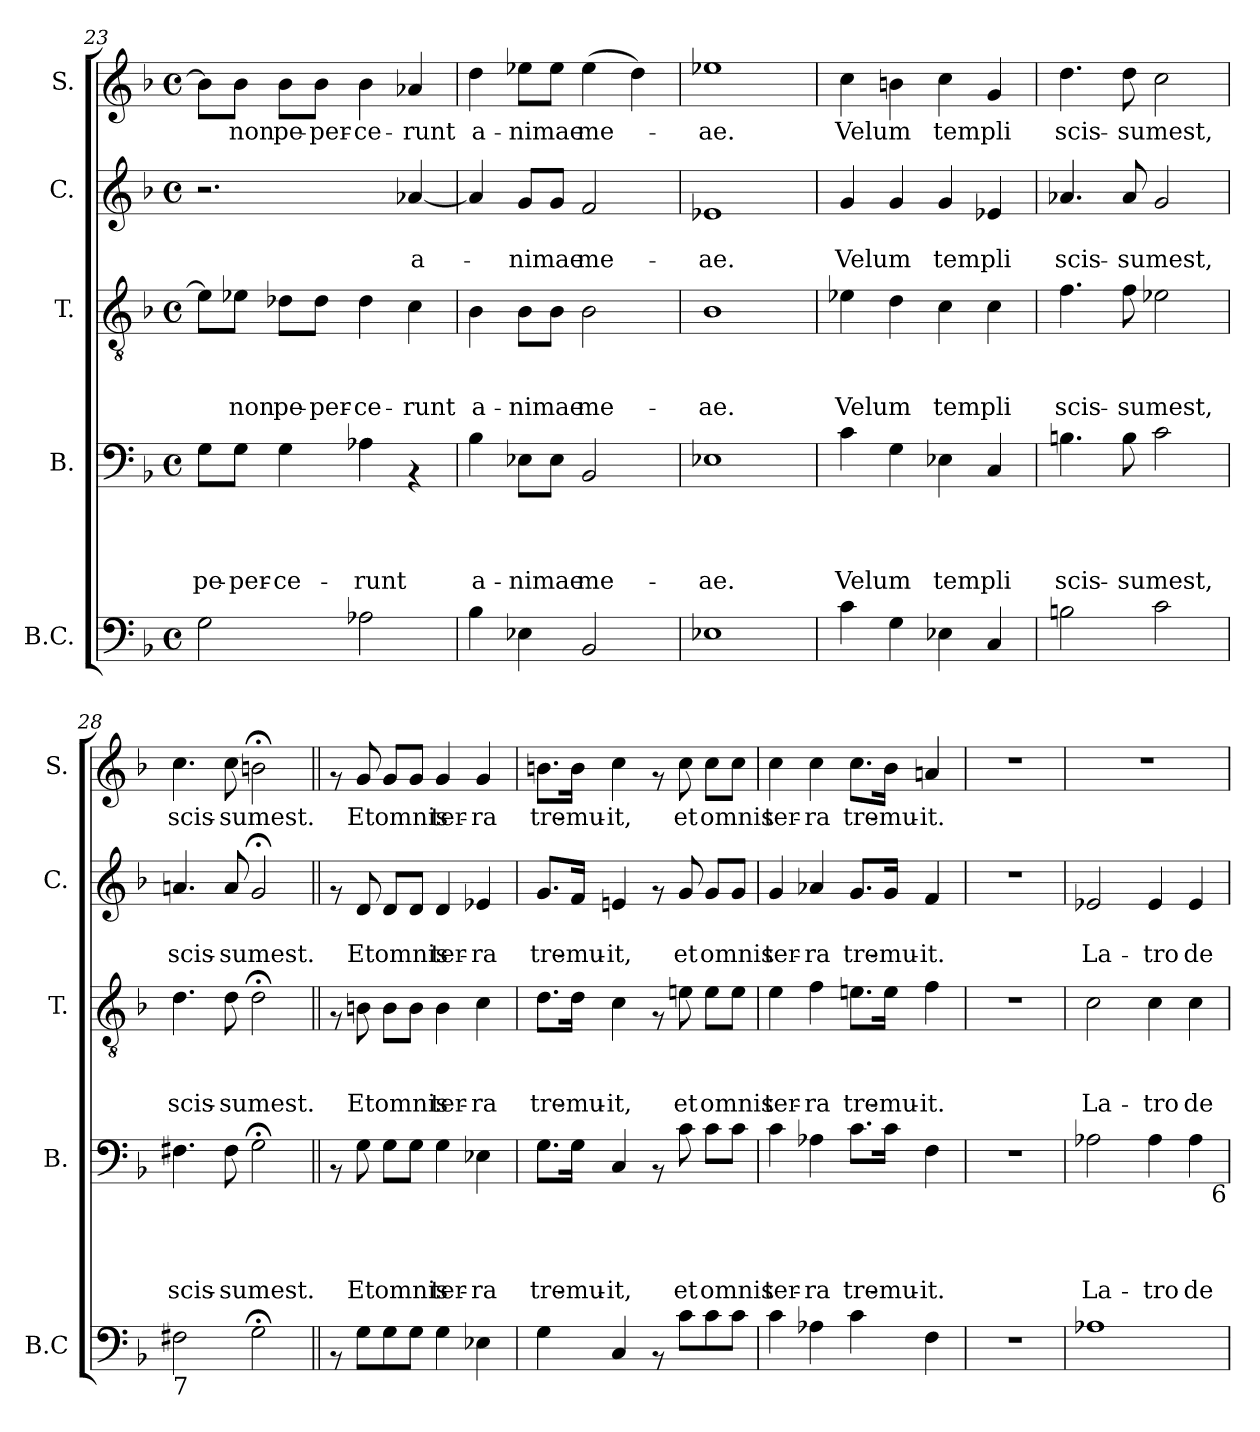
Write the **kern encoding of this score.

**kern	**kern	**text	**text	**text	**text	**kern	**text	**text	**text	**kern	**text	**text	**kern	**text
*part5	*part4	*part4	*part4	*part4	*part4	*part3	*part3	*part3	*part3	*part2	*part2	*part2	*part1	*part1
*staff5	*staff4	*staff4	*staff4	*staff4	*staff4	*staff3	*staff3	*staff3	*staff3	*staff2	*staff2	*staff2	*staff1	*staff1
*I"B.C.	*I"B.	*	*	*	*	*I"T.	*	*	*	*I"C.	*	*	*I"S.	*
*I'B.C	*I'B.	*	*	*	*	*I'T.	*	*	*	*I'C.	*	*	*I'S.	*
*clefF4	*clefF4	*	*	*	*	*clefGv2	*	*	*	*clefG2	*	*	*clefG2	*
*k[b-]	*k[b-]	*	*	*	*	*k[b-]	*	*	*	*k[b-]	*	*	*k[b-]	*
*F:	*F:	*	*	*	*	*F:	*	*	*	*F:	*	*	*F:	*
*M4/4	*M4/4	*	*	*	*	*M4/4	*	*	*	*M4/4	*	*	*M4/4	*
*met(c)	*met(c)	*	*	*	*	*met(c)	*	*	*	*met(c)	*	*	*met(c)	*
=23	=23	=23	=23	=23	=23	=23	=23	=23	=23	=23	=23	=23	=23	=23
!	!	!	!	!	!LO:LY:b	!	!	!	!	!	!	!	!	!
2G\	8G\L	.	.	.	pe-	8e-\L]	.	.	.	2.r	.	.	8b-\L]	.
!	!	!	!	!	!LO:LY:b	!	!	!	!LO:LY:b	!	!	!	!	!LO:LY:b
.	8G\J	.	.	.	-per-	8e-X\J	.	.	non	.	.	.	8b-\J	non
!	!	!	!	!	!LO:LY:b	!	!	!	!LO:LY:b	!	!	!	!	!LO:LY:b
.	4G\	.	.	.	-ce-	8d-X\L	.	.	pe-	.	.	.	8b-\L	pe-
!	!	!	!	!	!	!	!	!	!LO:LY:b	!	!	!	!	!LO:LY:b
.	.	.	.	.	.	8d-\J	.	.	-per-	.	.	.	8b-\J	-per-
!	!	!	!	!	!LO:LY:b	!	!	!	!LO:LY:b	!	!	!	!	!LO:LY:b
2A-X\	4A-X\	.	.	.	-runt	4d-\	.	.	-ce-	.	.	.	4b-\	-ce-
!	!	!	!	!	!	!	!	!	!LO:LY:b	!	!	!LO:LY:b	!	!LO:LY:b
.	4rAA	.	.	.	.	4c\	.	.	-runt	[<4a-X/	.	a-	4a-X/	-runt
=24	=24	=24	=24	=24	=24	=24	=24	=24	=24	=24	=24	=24	=24	=24
!	!	!	!	!	!LO:LY:b	!	!	!	!LO:LY:b	!	!	!	!	!LO:LY:b
4B-\	4B-\	.	.	.	a-	4B-\	.	.	a-	4a-/]	.	.	4dd\	a-
!	!	!	!	!	!LO:LY:b	!	!	!	!LO:LY:b	!	!	!LO:LY:b	!	!LO:LY:b
4E-X\	8E-X\L	.	.	.	-nimae	8B-\L	.	.	-nimae	8g/L	.	-nimae	8ee-X\L	-nimae
.	8E-\J	.	.	.	.	8B-\J	.	.	.	8g/J	.	.	8ee-\J	.
!	!	!	!	!	!LO:LY:b	!	!	!	!LO:LY:b	!	!	!LO:LY:b	!	!LO:LY:b
2BB-/	2BB-/	.	.	.	me-	2B-\	.	.	me-	2f/	.	me-	(>4ee-\	me-
.	.	.	.	.	.	.	.	.	.	.	.	.	4dd\)	.
=25	=25	=25	=25	=25	=25	=25	=25	=25	=25	=25	=25	=25	=25	=25
!	!	!	!	!	!LO:LY:b	!	!	!	!LO:LY:b	!	!	!LO:LY:b	!	!LO:LY:b
1E-X	1E-X	.	.	.	-ae.	1B-	.	.	-ae.	1e-X	.	-ae.	1ee-X	-ae.
!!LO:PB:g=z
=26!	=26!	=26!	=26!	=26!	=26!	=26!	=26!	=26!	=26!	=26!	=26!	=26!	=26!	=26!
!	!	!	!	!	!LO:LY:b	!	!	!	!LO:LY:b	!	!	!LO:LY:b	!	!LO:LY:b
4c\	4c\	.	.	.	Velum	4e-X\	.	.	Velum	4g/	.	Velum	4cc\	Velum
4G\	4G\	.	.	.	.	4d\	.	.	.	4g/	.	.	4bn\	.
!	!	!	!	!	!LO:LY:b	!	!	!	!LO:LY:b	!	!	!LO:LY:b	!	!LO:LY:b
4E-X\	4E-X\	.	.	.	templi	4c\	.	.	templi	4g/	.	templi	4cc\	templi
4C/	4C/	.	.	.	.	4c\	.	.	.	4e-X/	.	.	4g/	.
=27	=27	=27	=27	=27	=27	=27	=27	=27	=27	=27	=27	=27	=27	=27
!	!	!	!	!	!LO:LY:b	!	!	!	!LO:LY:b	!	!	!LO:LY:b	!	!LO:LY:b
2Bn\	4.Bn\	.	.	.	scis-	4.f\	.	.	scis-	4.a-X/	.	scis-	4.dd\	scis-
!	!	!	!	!	!LO:LY:b	!	!	!	!LO:LY:b	!	!	!LO:LY:b	!	!LO:LY:b
.	8B\	.	.	.	-sumest,	8f\	.	.	-sumest,	8a-/	.	-sumest,	8dd\	-sumest,
2c\	2c\	.	.	.	.	2e-X\	.	.	.	2g/	.	.	2cc\	.
=28	=28	=28	=28	=28	=28	=28	=28	=28	=28	=28	=28	=28	=28	=28
!LO:TX:b:t=7	!	!	!	!	!	!	!	!	!	!	!	!	!	!
!	!	!	!	!	!LO:LY:b	!	!	!	!LO:LY:b	!	!	!LO:LY:b	!	!LO:LY:b
2F#X\	4.F#X\	.	.	.	scis-	4.d\	.	.	scis-	4.an/	.	scis-	4.cc\	scis-
!	!	!	!	!	!LO:LY:b	!	!	!	!LO:LY:b	!	!	!LO:LY:b	!	!LO:LY:b
.	8F#\	.	.	.	-sumest.	8d\	.	.	-sumest.	8a/	.	-sumest.	8cc\	-sumest.
2G;<\	2G;<\	.	.	.	.	2d;<\	.	.	.	2g;/	.	.	2bn;<\	.
=29||	=29||	=29||	=29||	=29||	=29||	=29||	=29||	=29||	=29||	=29||	=29||	=29||	=29||	=29||
8rAA	8rAA	.	.	.	.	8rF	.	.	.	8rf	.	.	8rf	.
!	!	!	!	!	!LO:LY:b	!	!	!	!LO:LY:b	!	!	!LO:LY:b	!	!LO:LY:b
8G\L	8G\	.	.	.	Etomnis	8Bn\	.	.	Etomnis	8d/	.	Etomnis	8g/	Etomnis
8G\	8G\L	.	.	.	.	8B\L	.	.	.	8d/L	.	.	8g/L	.
8G\J	8G\J	.	.	.	.	8B\J	.	.	.	8d/J	.	.	8g/J	.
!	!	!	!	!	!LO:LY:b	!	!	!	!LO:LY:b	!	!	!LO:LY:b	!	!LO:LY:b
4G\	4G\	.	.	.	ter-	4B\	.	.	ter-	4d/	.	ter-	4g/	ter-
!	!	!	!	!	!LO:LY:b	!	!	!	!LO:LY:b	!	!	!LO:LY:b	!	!LO:LY:b
4E-X\	4E-X\	.	.	.	-ra	4c\	.	.	-ra	4e-X/	.	-ra	4g/	-ra
=30	=30	=30	=30	=30	=30	=30	=30	=30	=30	=30	=30	=30	=30	=30
!	!	!	!	!	!LO:LY:b	!	!	!	!LO:LY:b	!	!	!LO:LY:b	!	!LO:LY:b
4G\	8.G\L	.	.	.	tre-	8.d\L	.	.	tre-	8.g/L	.	tre-	8.bn\L	tre-
!	!	!	!	!	!LO:LY:b	!	!	!	!LO:LY:b	!	!	!LO:LY:b	!	!LO:LY:b
.	16G\Jk	.	.	.	-mu-	16d\Jk	.	.	-mu-	16f/Jk	.	-mu-	16b\Jk	-mu-
!	!	!	!	!	!LO:LY:b	!	!	!	!LO:LY:b	!	!	!LO:LY:b	!	!LO:LY:b
4C/	4C/	.	.	.	-it,	4c\	.	.	-it,	4en/	.	-it,	4cc\	-it,
8rAA	8rAA	.	.	.	.	8rF	.	.	.	8rf	.	.	8rf	.
!	!	!	!	!	!LO:LY:b	!	!	!	!LO:LY:b	!	!	!LO:LY:b	!	!LO:LY:b
8c\L	8c\	.	.	.	et	8en\	.	.	et	8g/	.	et	8cc\	et
!	!	!	!	!	!LO:LY:b	!	!	!	!LO:LY:b	!	!	!LO:LY:b	!	!LO:LY:b
8c\	8c\L	.	.	.	omnis	8e\L	.	.	omnis	8g/L	.	omnis	8cc\L	omnis
8c\J	8c\J	.	.	.	.	8e\J	.	.	.	8g/J	.	.	8cc\J	.
=31	=31	=31	=31	=31	=31	=31	=31	=31	=31	=31	=31	=31	=31	=31
!	!	!	!	!	!LO:LY:b	!	!	!	!LO:LY:b	!	!	!LO:LY:b	!	!LO:LY:b
4c\	4c\	.	.	.	ter-	4e\	.	.	ter-	4g/	.	ter-	4cc\	ter-
!	!	!	!	!	!LO:LY:b	!	!	!	!LO:LY:b	!	!	!LO:LY:b	!	!LO:LY:b
4A-X\	4A-X\	.	.	.	-ra	4f\	.	.	-ra	4a-X/	.	-ra	4cc\	-ra
!	!	!	!	!	!LO:LY:b	!	!	!	!LO:LY:b	!	!	!LO:LY:b	!	!LO:LY:b
4c\	8.c\L	.	.	.	tre-	8.en\L	.	.	tre-	8.g/L	.	tre-	8.cc\L	tre-
!	!	!	!	!	!LO:LY:b	!	!	!	!LO:LY:b	!	!	!LO:LY:b	!	!LO:LY:b
.	16c\Jk	.	.	.	-mu-	16e\Jk	.	.	-mu-	16g/Jk	.	-mu-	16b-\Jk	-mu-
!	!	!	!	!	!LO:LY:b	!	!	!	!LO:LY:b	!	!	!LO:LY:b	!	!LO:LY:b
4F\	4F\	.	.	.	-it.	4f\	.	.	-it.	4f/	.	-it.	4an/	-it.
!!LO:LB:g=z
=32	=32	=32	=32	=32	=32	=32	=32	=32	=32	=32	=32	=32	=32	=32
1r	1r	.	.	.	.	1r	.	.	.	1r	.	.	1r	.
=33	=33	=33	=33	=33	=33	=33	=33	=33	=33	=33	=33	=33	=33	=33
!	!	!	!	!	!LO:LY:b	!	!	!	!LO:LY:b	!	!	!LO:LY:b	!	!
1A-X	2A-X\	.	.	.	La-	2c\	.	.	La-	2e-X/	.	La-	1r	.
!	!	!	!	!	!LO:LY:b	!	!	!	!LO:LY:b	!	!	!LO:LY:b	!	!
.	4A-\	.	.	.	-tro	4c\	.	.	-tro	4e-/	.	-tro	.	.
!	!	!	!	!	!LO:LY:b	!	!	!	!LO:LY:b	!	!	!LO:LY:b	!	!
.	4A-\	.	.	.	de	4c\	.	.	de	4e-/	.	de	.	.
!	!LO:TX:b:t=6	!	!	!	!	!	!	!	!	!	!	!	!	!
=	=	=	=	=	=	=	=	=	=	=	=	=	=	=
*-	*-	*-	*-	*-	*-	*-	*-	*-	*-	*-	*-	*-	*-	*-
